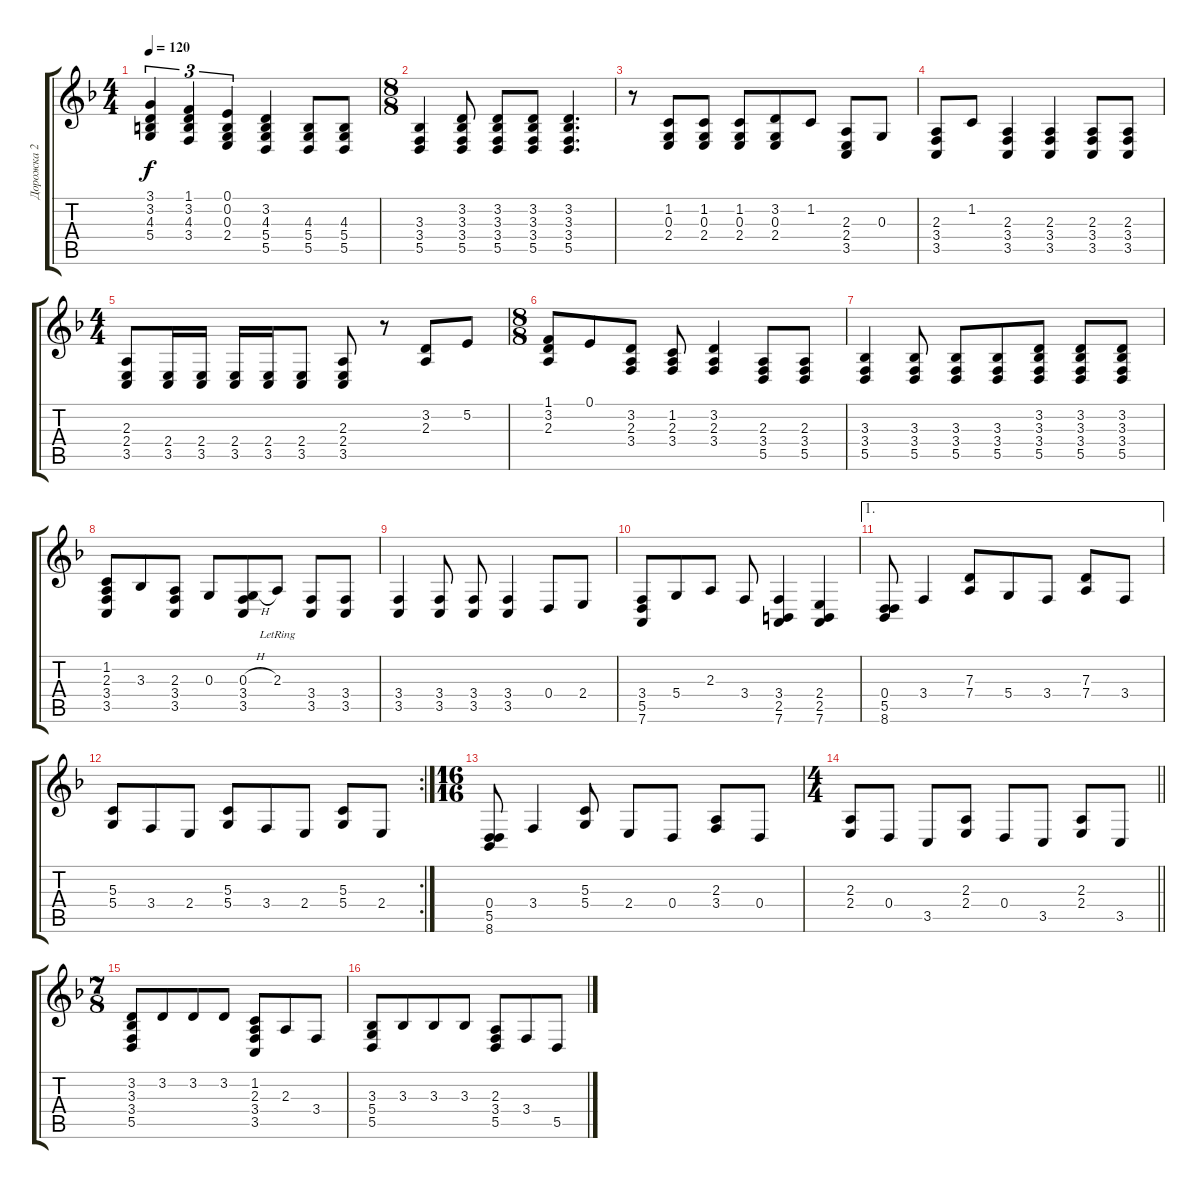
\track ("Дорожка 2" "Дорожка 2") {instrument acousticgrandpiano}
\staff {score tabs}
\tuning (E4 B3 G3 D3 A2 D2) {hide}
\ts (4 4)
\tempo 120
\clef g2
\ks f
(3.1 3.2 4.3 5.4).4{tu (3 2) dy f} (1.1 3.2 4.3 3.4).4{tu (3 2)} (0.1 0.2 0.3 2.4).4{tu (3 2)} (3.2 4.3 5.4 5.5).4 (4.3 5.4 5.5).8 (4.3 5.4 5.5).8 |
\ts (8 8)
(3.3 3.4 5.5).4 (3.2 3.3 3.4 5.5).8 (3.2 3.3 3.4 5.5).8 (3.2 3.3 3.4 5.5).8 (3.2 3.3 3.4 5.5).4{d} |
r.8 (1.2 0.3 2.4).8 (1.2 0.3 2.4).8 (1.2 0.3 2.4).8 (3.2 0.3 2.4).8 1.2.8 (2.3 2.4 3.5).8 0.3.8 |
(2.3 3.4 3.5).8 1.2.8 (2.3 3.4 3.5).4 (2.3 3.4 3.5).4 (2.3 3.4 3.5).8 (2.3 3.4 3.5).8 |
\ts (4 4)
(2.3 2.4 3.5).8 (2.4 3.5).16 (2.4 3.5).16 (2.4 3.5).16 (2.4 3.5).16 (2.4 3.5).8 (2.3 2.4 3.5).8 r.8 (3.2 2.3).8 5.2.8 |
\ts (8 8)
(1.1 3.2 2.3).8 0.1.8 (3.2 2.3 3.4).8 (1.2 2.3 3.4).8 (3.2 2.3 3.4).4 (2.3 3.4 5.5).8 (2.3 3.4 5.5).8 |
(3.3 3.4 5.5).4 (3.3 3.4 5.5).8 (3.3 3.4 5.5).8 (3.3 3.4 5.5).8 (3.2 3.3 3.4 5.5).8 (3.2 3.3 3.4 5.5).8 (3.2 3.3 3.4 5.5).8 |
(1.2 2.3 3.4 3.5).8 3.3.8 (2.3 3.4 3.5).8 0.3.8 (0.3{h} 3.4 3.5).8 2.3{lr}.8 (3.4 3.5).8 (3.4 3.5).8 |
(3.4 3.5).4 (3.4 3.5).8 (3.4 3.5).8 (3.4 3.5).4 0.4.8 2.4.8 |
(3.4 5.5 7.6).8 5.4.8 2.3.8 3.4.8 (3.4 2.5 7.6).4 (2.4 2.5 7.6).4 |
\ae 1
(0.4 5.5 8.6).8 3.4.4 (7.3 7.4).8 5.4.8 3.4.8 (7.3 7.4).8 3.4.8 |
\rc 2
(5.3 5.4).8 3.4.8 2.4.8 (5.3 5.4).8 3.4.8 2.4.8 (5.3 5.4).8 2.4.8 |
\ts (16 16)
(0.4 5.5 8.6).8 3.4.4 (5.3 5.4).8 2.4.8 0.4.8 (2.3 3.4).8 0.4.8 |
\ts (4 4)
\barLineRight lightlight
(2.3 2.4).8 0.4.8 3.5.8 (2.3 2.4).8 0.4.8 3.5.8 (2.3 2.4).8 3.5.8 |
\ts (7 8)
(3.2 3.3 3.4 5.5).8 3.2.8 3.2.8 3.2.8 (1.2 2.3 3.4 3.5).8 2.3.8 3.4.8 |
(3.3 5.4 5.5).8 3.3.8 3.3.8 3.3.8 (2.3 3.4 5.5).8 3.4.8 5.5.8
